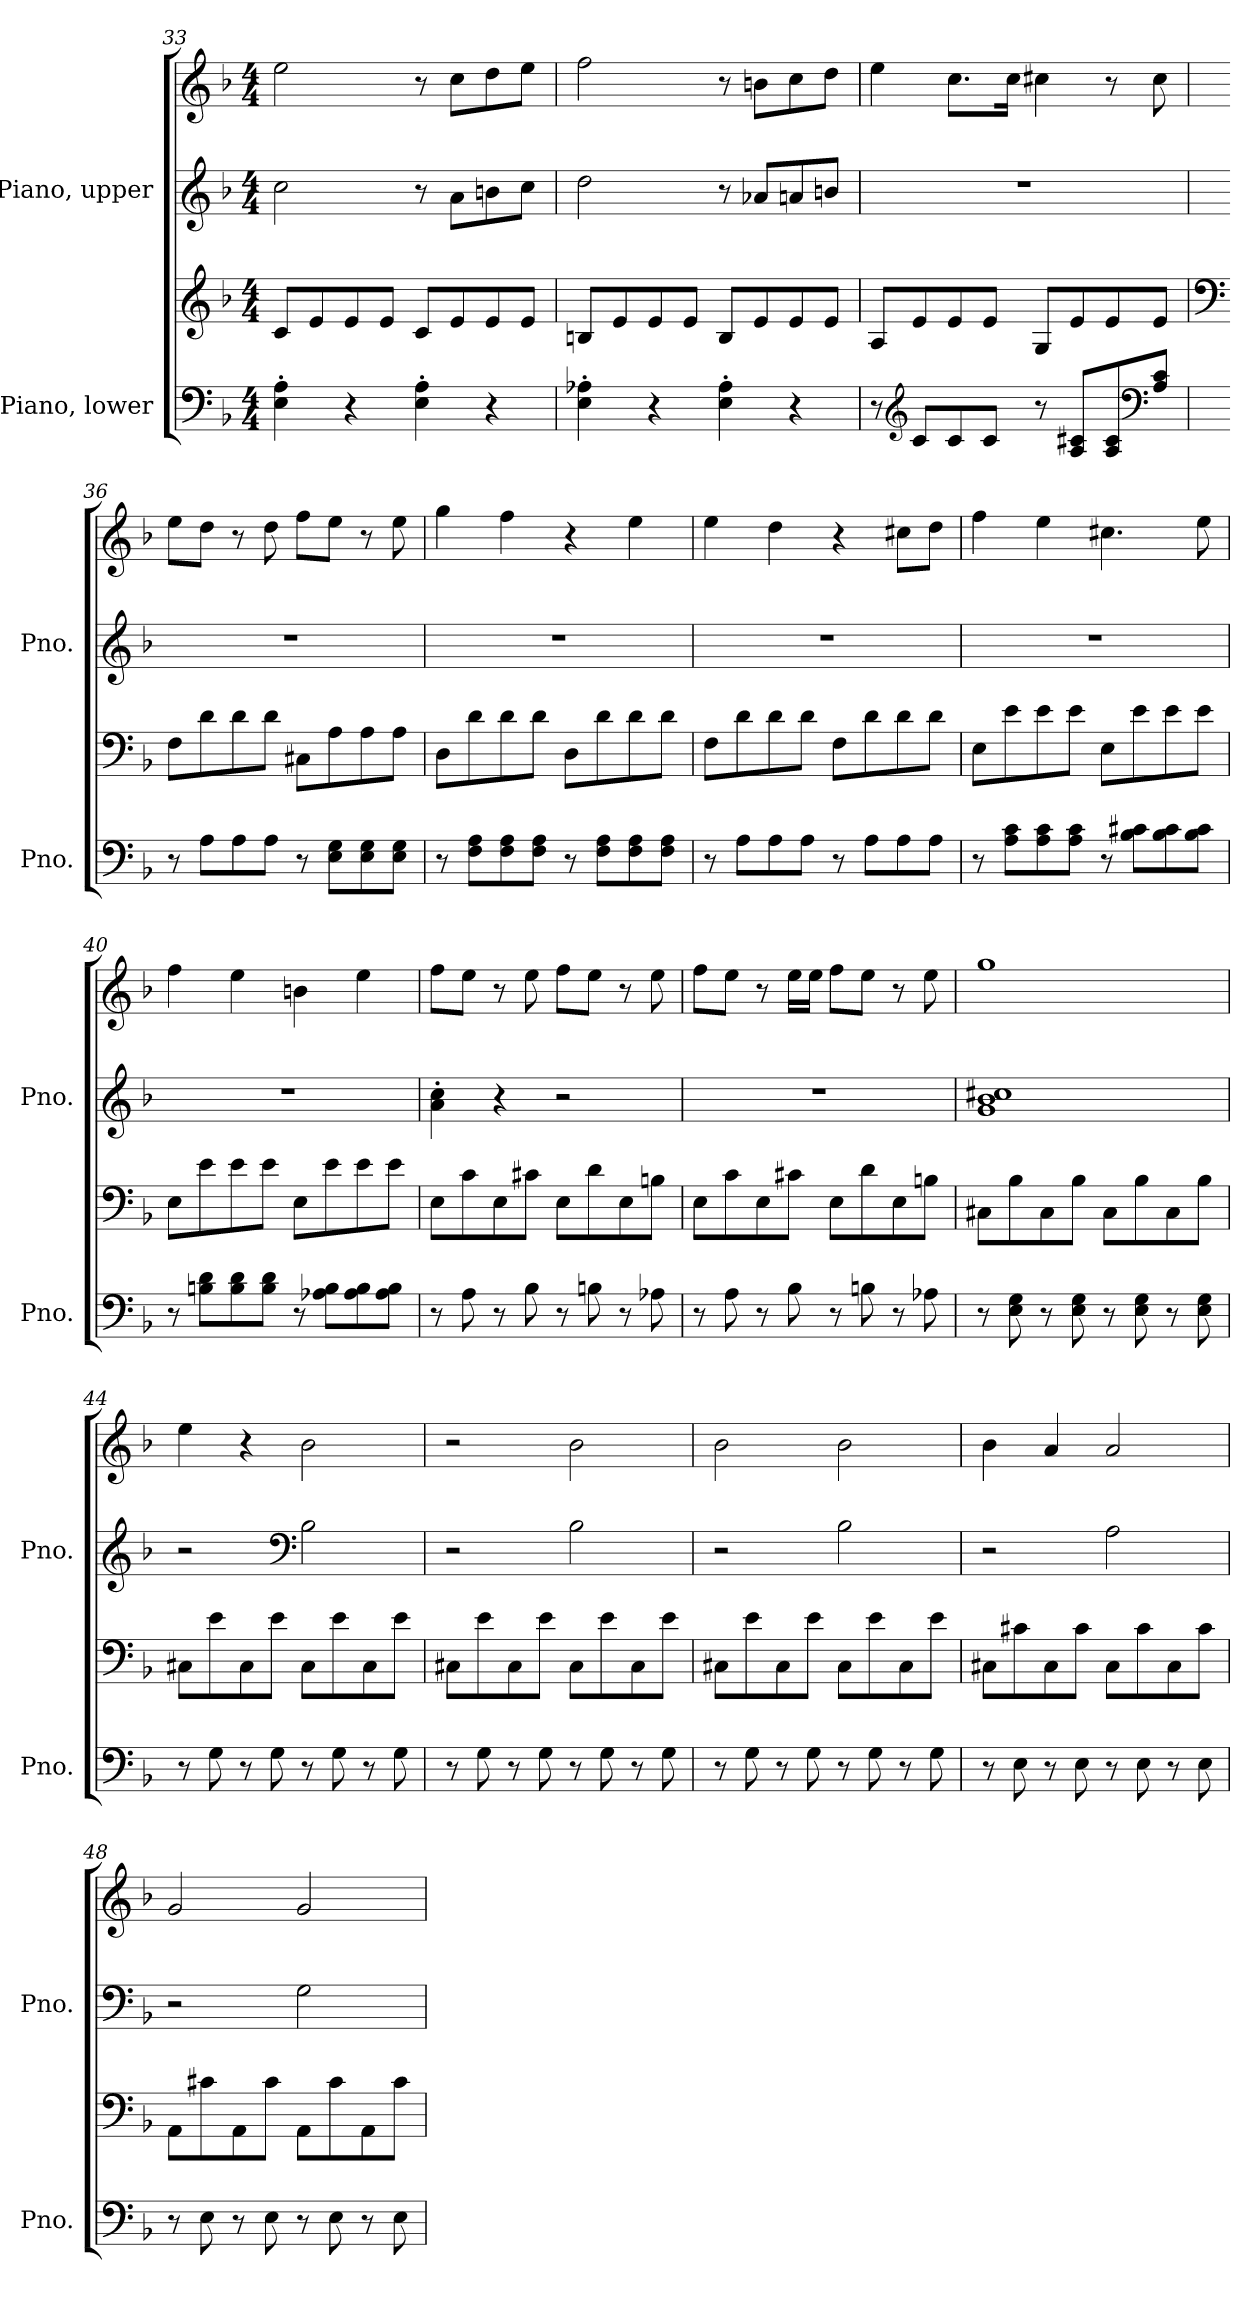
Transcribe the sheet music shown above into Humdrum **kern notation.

**kern	**kern	**kern	**kern
*part2	*part2	*part1	*part1
*staff4	*staff3	*staff2	*staff1
*I"Piano, lower	*	*I"Piano, upper	*
*I'Pno.	*	*I'Pno.	*
*clefF4	*clefG2	*clefG2	*clefG2
*k[b-]	*k[b-]	*k[b-]	*k[b-]
*M4/4	*M4/4	*M4/4	*M4/4
=33	=33	=33	=33
4E\' 4A\'	8c/L	2cc\	2ee\
.	8e/	.	.
4r	8e/	.	.
.	8e/J	.	.
4E\' 4A\'	8c/L	8r	8r
.	8e/	8a\L	8cc\L
4r	8e/	8bn\	8dd\
.	8e/J	8cc\J	8ee\J
!!LO:LB:g=z
=34	=34	=34	=34
4E\' 4A-X\'	8Bn/L	2dd\	2ff\
.	8e/	.	.
4r	8e/	.	.
.	8e/J	.	.
4E\' 4A-\'	8B/L	8r	8r
.	8e/	8a-X/L	8bn\L
4r	8e/	8an/	8cc\
.	8e/J	8bn/J	8dd\J
=35	=35	=35	=35
8r	8A/L	1r	4ee\
*clefG2	*	*	*
8c/L	8e/	.	.
8c/	8e/	.	8.cc\L
8c/J	8e/J	.	.
.	.	.	16cc\Jk
8r	8G/L	.	4cc#X\
8A/ 8c#X/L	8e/	.	.
8A/ 8c#/	8e/	.	8r
*clefF4	*	*	*
8A/ 8c#/J	8e/J	.	8cc#\
=36	=36	=36	=36
*	*clefF4	*	*
8r	8F\L	1r	8ee\L
8A\L	8d\	.	8dd\J
8A\	8d\	.	8r
8A\J	8d\J	.	8dd\
8r	8C#X\L	.	8ff\L
8E\ 8G\L	8A\	.	8ee\J
8E\ 8G\	8A\	.	8r
8E\ 8G\J	8A\J	.	8ee\
!!LO:LB:g=z
=37	=37	=37	=37
8r	8D\L	1r	4gg\
8F\ 8A\L	8d\	.	.
8F\ 8A\	8d\	.	4ff\
8F\ 8A\J	8d\J	.	.
8r	8D\L	.	4r
8F\ 8A\L	8d\	.	.
8F\ 8A\	8d\	.	4ee\
8F\ 8A\J	8d\J	.	.
=38	=38	=38	=38
8r	8F\L	1r	4ee\
8A\L	8d\	.	.
8A\	8d\	.	4dd\
8A\J	8d\J	.	.
8r	8F\L	.	4r
8A\L	8d\	.	.
8A\	8d\	.	8cc#X\L
8A\J	8d\J	.	8dd\J
=39	=39	=39	=39
8r	8E\L	1r	4ff\
8A\ 8c\L	8e\	.	.
8A\ 8c\	8e\	.	4ee\
8A\ 8c\J	8e\J	.	.
8r	8E\L	.	4.cc#X\
8B-\ 8c#X\L	8e\	.	.
8B-\ 8c#\	8e\	.	.
8B-\ 8c#\J	8e\J	.	8ee\
!!LO:PB:g=z
=40	=40	=40	=40
8r	8E\L	1r	4ff\
8Bn\ 8d\L	8e\	.	.
8B\ 8d\	8e\	.	4ee\
8B\ 8d\J	8e\J	.	.
8r	8E\L	.	4bn\
8A-X\ 8B\L	8e\	.	.
8A-\ 8B\	8e\	.	4ee\
8A-\ 8B\J	8e\J	.	.
=41	=41	=41	=41
8r	8E\L	4a\' 4cc\'	8ff\L
8A\	8c\	.	8ee\J
8r	8E\	4r	8r
8B-\	8c#X\J	.	8ee\
8r	8E\L	2r	8ff\L
8Bn\	8d\	.	8ee\J
8r	8E\	.	8r
8A-X\	8Bn\J	.	8ee\
=42	=42	=42	=42
8r	8E\L	1r	8ff\L
8A\	8c\	.	8ee\J
8r	8E\	.	8r
8B-\	8c#X\J	.	16ee\LL
.	.	.	16ee\JJ
8r	8E\L	.	8ff\L
8Bn\	8d\	.	8ee\J
8r	8E\	.	8r
8A-X\	8Bn\J	.	8ee\
=43	=43	=43	=43
8r	8C#X\L	1g 1b- 1cc#X	1gg
8E\ 8G\	8B-\	.	.
8r	8C#\	.	.
8E\ 8G\	8B-\J	.	.
8r	8C#\L	.	.
8E\ 8G\	8B-\	.	.
8r	8C#\	.	.
8E\ 8G\	8B-\J	.	.
!!LO:LB:g=z
=44	=44	=44	=44
8r	8C#X\L	2r	4ee\
8G\	8e\	.	.
8r	8C#\	.	4r
8G\	8e\J	.	.
*	*	*clefF4	*
8r	8C#\L	2B-\	2b-\
8G\	8e\	.	.
8r	8C#\	.	.
8G\	8e\J	.	.
=45	=45	=45	=45
8r	8C#X\L	2r	2r
8G\	8e\	.	.
8r	8C#\	.	.
8G\	8e\J	.	.
8r	8C#\L	2B-\	2b-\
8G\	8e\	.	.
8r	8C#\	.	.
8G\	8e\J	.	.
=46	=46	=46	=46
8r	8C#X\L	2r	2b-\
8G\	8e\	.	.
8r	8C#\	.	.
8G\	8e\J	.	.
8r	8C#\L	2B-\	2b-\
8G\	8e\	.	.
8r	8C#\	.	.
8G\	8e\J	.	.
=47	=47	=47	=47
8r	8C#X\L	2r	4b-\
8E\	8c#X\	.	.
8r	8C#\	.	4a/
8E\	8c#\J	.	.
8r	8C#\L	2A\	2a/
8E\	8c#\	.	.
8r	8C#\	.	.
8E\	8c#\J	.	.
!!LO:LB:g=z
=48	=48	=48	=48
8r	8AA\L	2r	2g/
8E\	8c#X\	.	.
8r	8AA\	.	.
8E\	8c#\J	.	.
8r	8AA\L	2G\	2g/
8E\	8c#\	.	.
8r	8AA\	.	.
8E\	8c#\J	.	.
=	=	=	=
*-	*-	*-	*-
